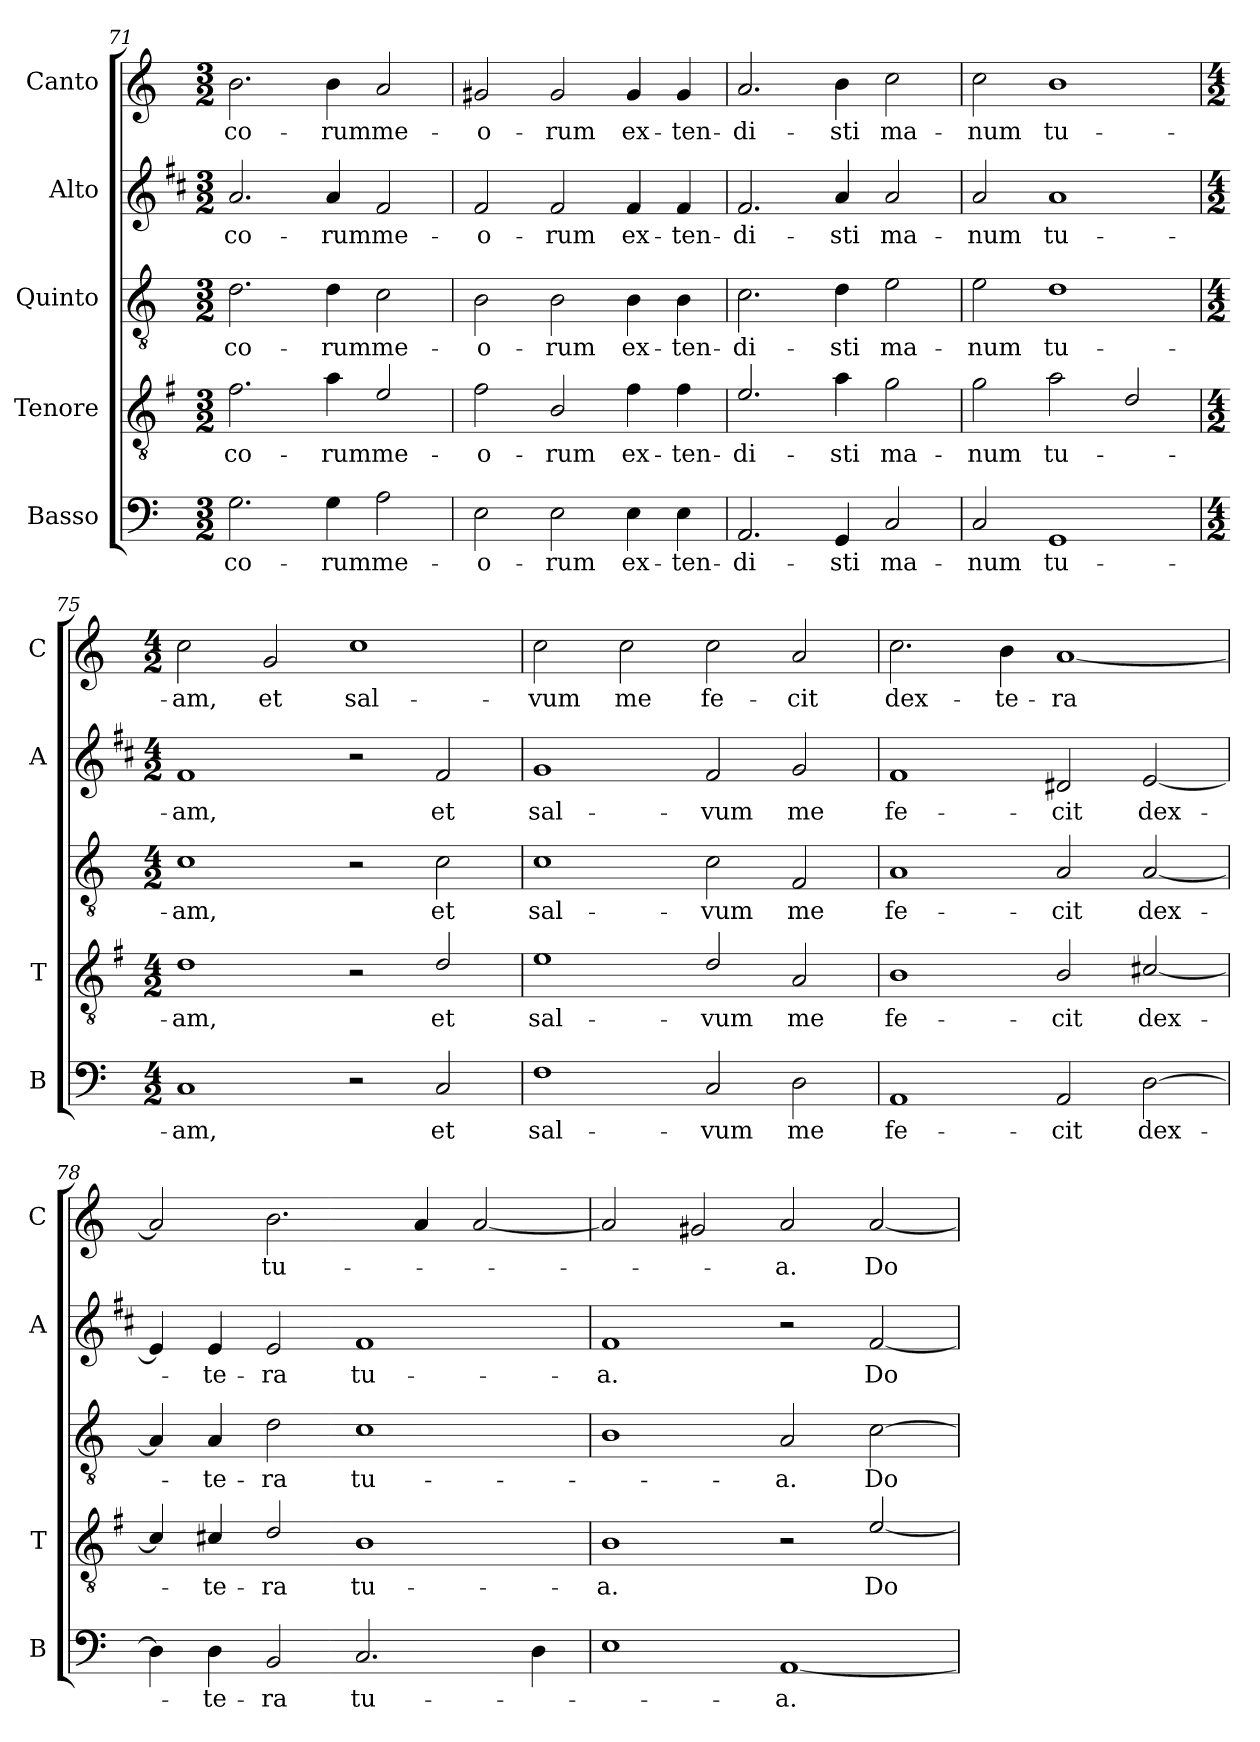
**kern	**text	**kern	**text	**kern	**text	**kern	**text	**kern	**text
*part5	*part5	*part4	*part4	*part3	*part3	*part2	*part2	*part1	*part1
*staff5	*staff5	*staff4	*staff4	*staff3	*staff3	*staff2	*staff2	*staff1	*staff1
*I"Basso	*	*I"Tenore	*	*I"Quinto	*	*I"Alto	*	*I"Canto	*
*I'B	*	*I'T	*	*	*	*I'A	*	*I'C	*
*clefF4	*	*clefGv2	*	*clefGv2	*	*clefG2	*	*clefG2	*
*	*	*ITrd4c7	*	*	*	*ITrd1c2	*	*	*
*k[]	*	*k[]	*	*k[]	*	*k[]	*	*k[]	*
*C:	*	*C:	*	*C:	*	*C:	*	*C:	*
*M3/2	*	*M3/2	*	*M3/2	*	*M3/2	*	*M3/2	*
=71	=71	=71	=71	=71	=71	=71	=71	=71	=71
!	!LO:LY:b	!	!LO:LY:b	!	!LO:LY:b	!	!LO:LY:b	!	!LO:LY:b
2.G\	-co-	2.B\	-co-	2.d\	-co-	2.g/	-co-	2.b\	-co-
!	!LO:LY:b	!	!LO:LY:b	!	!LO:LY:b	!	!LO:LY:b	!	!LO:LY:b
4G\	-rum	4d\	-rum	4d\	-rum	4g/	-rum	4b\	-rum
!	!LO:LY:b	!	!LO:LY:b	!	!LO:LY:b	!	!LO:LY:b	!	!LO:LY:b
2A\	me-	2A/	me-	2c\	me-	2e/	me-	2a/	me-
!!LO:LB:g=z
=72	=72	=72	=72	=72	=72	=72	=72	=72	=72
!	!LO:LY:b	!	!LO:LY:b	!	!LO:LY:b	!	!LO:LY:b	!	!LO:LY:b
2E\	-o-	2B\	-o-	2B\	-o-	2e/	-o-	2g#X/	-o-
!	!LO:LY:b	!	!LO:LY:b	!	!LO:LY:b	!	!LO:LY:b	!	!LO:LY:b
2E\	-rum	2E/	-rum	2B\	-rum	2e/	-rum	2g#/	-rum
!	!LO:LY:b	!	!LO:LY:b	!	!LO:LY:b	!	!LO:LY:b	!	!LO:LY:b
4E\	ex-	4B\	ex-	4B\	ex-	4e/	ex-	4g#/	ex-
!	!LO:LY:b	!	!LO:LY:b	!	!LO:LY:b	!	!LO:LY:b	!	!LO:LY:b
4E\	-ten-	4B\	-ten-	4B\	-ten-	4e/	-ten-	4g#/	-ten-
=73	=73	=73	=73	=73	=73	=73	=73	=73	=73
!	!LO:LY:b	!	!LO:LY:b	!	!LO:LY:b	!	!LO:LY:b	!	!LO:LY:b
2.AA/	-di-	2.A/	-di-	2.c\	-di-	2.e/	-di-	2.a/	-di-
!	!LO:LY:b	!	!LO:LY:b	!	!LO:LY:b	!	!LO:LY:b	!	!LO:LY:b
4GG/	-sti	4d\	-sti	4d\	-sti	4g/	-sti	4b\	-sti
!	!LO:LY:b	!	!LO:LY:b	!	!LO:LY:b	!	!LO:LY:b	!	!LO:LY:b
2C/	ma-	2c\	ma-	2e\	ma-	2g/	ma-	2cc\	ma-
=74	=74	=74	=74	=74	=74	=74	=74	=74	=74
!	!LO:LY:b	!	!LO:LY:b	!	!LO:LY:b	!	!LO:LY:b	!	!LO:LY:b
2C/	-num	2c\	-num	2e\	-num	2g/	-num	2cc\	-num
!	!LO:LY:b	!	!LO:LY:b	!	!LO:LY:b	!	!LO:LY:b	!	!LO:LY:b
1GG	tu-	2d\	tu-	1d	tu-	1g	tu-	1b	tu-
.	.	2G/	.	.	.	.	.	.	.
=75	=75	=75	=75	=75	=75	=75	=75	=75	=75
*M4/2	*	*M4/2	*	*M4/2	*	*M4/2	*	*M4/2	*
!	!LO:LY:b	!	!LO:LY:b	!	!LO:LY:b	!	!LO:LY:b	!	!LO:LY:b
1C	-am,	1G	-am,	1c	-am,	1e	-am,	2cc\	-am,
!	!	!	!	!	!	!	!	!	!LO:LY:b
.	.	.	.	.	.	.	.	2g/	et
!	!	!	!	!	!	!	!	!	!LO:LY:b
2r	.	2r	.	2r	.	2r	.	1cc	sal-
!	!LO:LY:b	!	!LO:LY:b	!	!LO:LY:b	!	!LO:LY:b	!	!
2C/	et	2G/	et	2c\	et	2e/	et	.	.
=76	=76	=76	=76	=76	=76	=76	=76	=76	=76
!	!LO:LY:b	!	!LO:LY:b	!	!LO:LY:b	!	!LO:LY:b	!	!LO:LY:b
1F	sal-	1A	sal-	1c	sal-	1f	sal-	2cc\	-vum
!	!	!	!	!	!	!	!	!	!LO:LY:b
.	.	.	.	.	.	.	.	2cc\	me
!	!LO:LY:b	!	!LO:LY:b	!	!LO:LY:b	!	!LO:LY:b	!	!LO:LY:b
2C/	-vum	2G/	-vum	2c\	-vum	2e/	-vum	2cc\	fe-
!	!LO:LY:b	!	!LO:LY:b	!	!LO:LY:b	!	!LO:LY:b	!	!LO:LY:b
2D\	me	2D/	me	2F/	me	2f/	me	2a/	-cit
=77	=77	=77	=77	=77	=77	=77	=77	=77	=77
!	!LO:LY:b	!	!LO:LY:b	!	!LO:LY:b	!	!LO:LY:b	!	!LO:LY:b
1AA	fe-	1E	fe-	1A	fe-	1e	fe-	2.cc\	dex-
!	!	!	!	!	!	!	!	!	!LO:LY:b
.	.	.	.	.	.	.	.	4b\	-te-
!	!LO:LY:b	!	!LO:LY:b	!	!LO:LY:b	!	!LO:LY:b	!	!LO:LY:b
2AA/	-cit	2E/	-cit	2A/	-cit	2c#X/	-cit	[1a	-ra
!	!LO:LY:b	!	!LO:LY:b	!	!LO:LY:b	!	!LO:LY:b	!	!
[2D\	dex-	[2F#X/	dex-	[2A/	dex-	[2d/	dex-	.	.
!!LO:PB:g=z
=78	=78	=78	=78	=78	=78	=78	=78	=78	=78
4D\]	.	4F#/]	.	4A/]	.	4d/]	.	2a/]	.
!	!LO:LY:b	!	!LO:LY:b	!	!LO:LY:b	!	!LO:LY:b	!	!
4D\	-te-	4F#X/	-te-	4A/	-te-	4d/	-te-	.	.
!	!LO:LY:b	!	!LO:LY:b	!	!LO:LY:b	!	!LO:LY:b	!	!LO:LY:b
2BB/	-ra	2G/	-ra	2d\	-ra	2d/	-ra	2.b\	tu-
!	!LO:LY:b	!	!LO:LY:b	!	!LO:LY:b	!	!LO:LY:b	!	!
2.C/	tu-	1E	tu-	1c	tu-	1e	tu-	.	.
.	.	.	.	.	.	.	.	4a/	.
.	.	.	.	.	.	.	.	[2a/	.
4D\	.	.	.	.	.	.	.	.	.
=79	=79	=79	=79	=79	=79	=79	=79	=79	=79
!	!	!	!LO:LY:b	!	!	!	!LO:LY:b	!	!
1E	.	1E	-a.	1B	.	1e	-a.	2a/]	.
.	.	.	.	.	.	.	.	2g#X/	.
!	!LO:LY:b	!	!	!	!LO:LY:b	!	!	!	!LO:LY:b
[1AA	-a.	2r	.	2A/	-a.	2r	.	2a/	-a.
!	!	!	!LO:LY:b	!	!LO:LY:b	!	!LO:LY:b	!	!LO:LY:b
.	.	[2A/	Do-	[2c\	Do-	[2e/	Do-	[2a/	Do-
=	=	=	=	=	=	=	=	=	=
*-	*-	*-	*-	*-	*-	*-	*-	*-	*-
